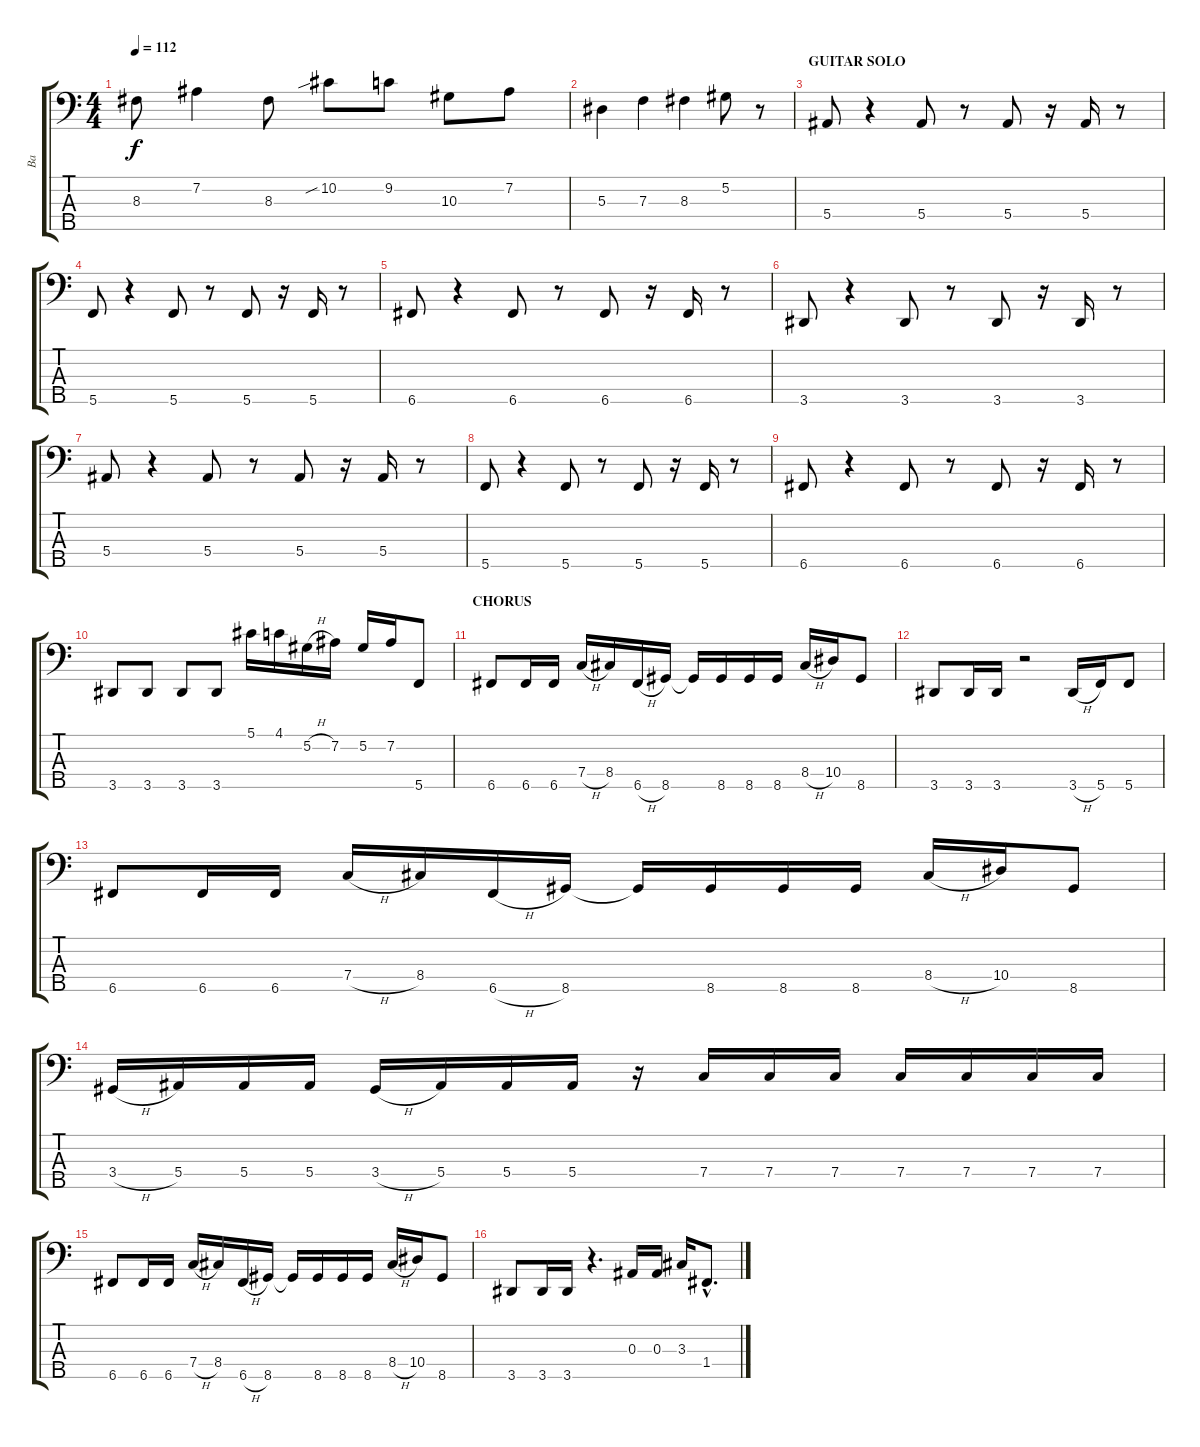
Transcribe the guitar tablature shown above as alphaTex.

\track ("Ba" "Ba") {instrument electricbassfinger}
\staff {score tabs}
\tuning (Ab2 Eb2 Bb1 F1 C1) {hide}
\ts (4 4)
\tempo 112
\clef f4
\ks c
8.3.8{dy f} 7.2.4 8.3.8 10.2{sib}.8 9.2.8 10.3.8 7.2.8 |
5.3.4 7.3.4 8.3.4 5.2.8 r.8 |
\section ("" "GUITAR SOLO")
5.4.8 r.4 5.4.8 r.8 5.4.8 r.16 5.4.16 r.8 |
5.5.8 r.4 5.5.8 r.8 5.5.8 r.16 5.5.16 r.8 |
6.5.8 r.4 6.5.8 r.8 6.5.8 r.16 6.5.16 r.8 |
3.5.8 r.4 3.5.8 r.8 3.5.8 r.16 3.5.16 r.8 |
5.4.8 r.4 5.4.8 r.8 5.4.8 r.16 5.4.16 r.8 |
5.5.8 r.4 5.5.8 r.8 5.5.8 r.16 5.5.16 r.8 |
6.5.8 r.4 6.5.8 r.8 6.5.8 r.16 6.5.16 r.8 |
3.5.8 3.5.8 3.5.8 3.5.8 5.1.16 4.1.16 5.2{h}.16 7.2.16 5.2.16 7.2.16 5.5.8 |
\section ("" "CHORUS")
6.5.8 6.5.16 6.5.16 7.4{h}.16 8.4.16 6.5{h}.16 8.5.16 8.5{t}.16 8.5.16 8.5.16 8.5.16 8.4{h}.16 10.4.16 8.5.8 |
3.5.8 3.5.16 3.5.16 r.2 3.5{h}.16 5.5.16 5.5.8 |
6.5.8 6.5.16 6.5.16 7.4{h}.16 8.4.16 6.5{h}.16 8.5.16 8.5{t}.16 8.5.16 8.5.16 8.5.16 8.4{h}.16 10.4.16 8.5.8 |
3.4{h}.16 5.4.16 5.4.16 5.4.16 3.4{h}.16 5.4.16 5.4.16 5.4.16 r.16 7.4.16 7.4.16 7.4.16 7.4.16 7.4.16 7.4.16 7.4.16 |
6.5.8 6.5.16 6.5.16 7.4{h}.16 8.4.16 6.5{h}.16 8.5.16 8.5{t}.16 8.5.16 8.5.16 8.5.16 8.4{h}.16 10.4.16 8.5.8 |
3.5.8 3.5.16 3.5.16 r.4{d} 0.3.16 0.3.16 3.3.16 1.4{hac}.8{d}
